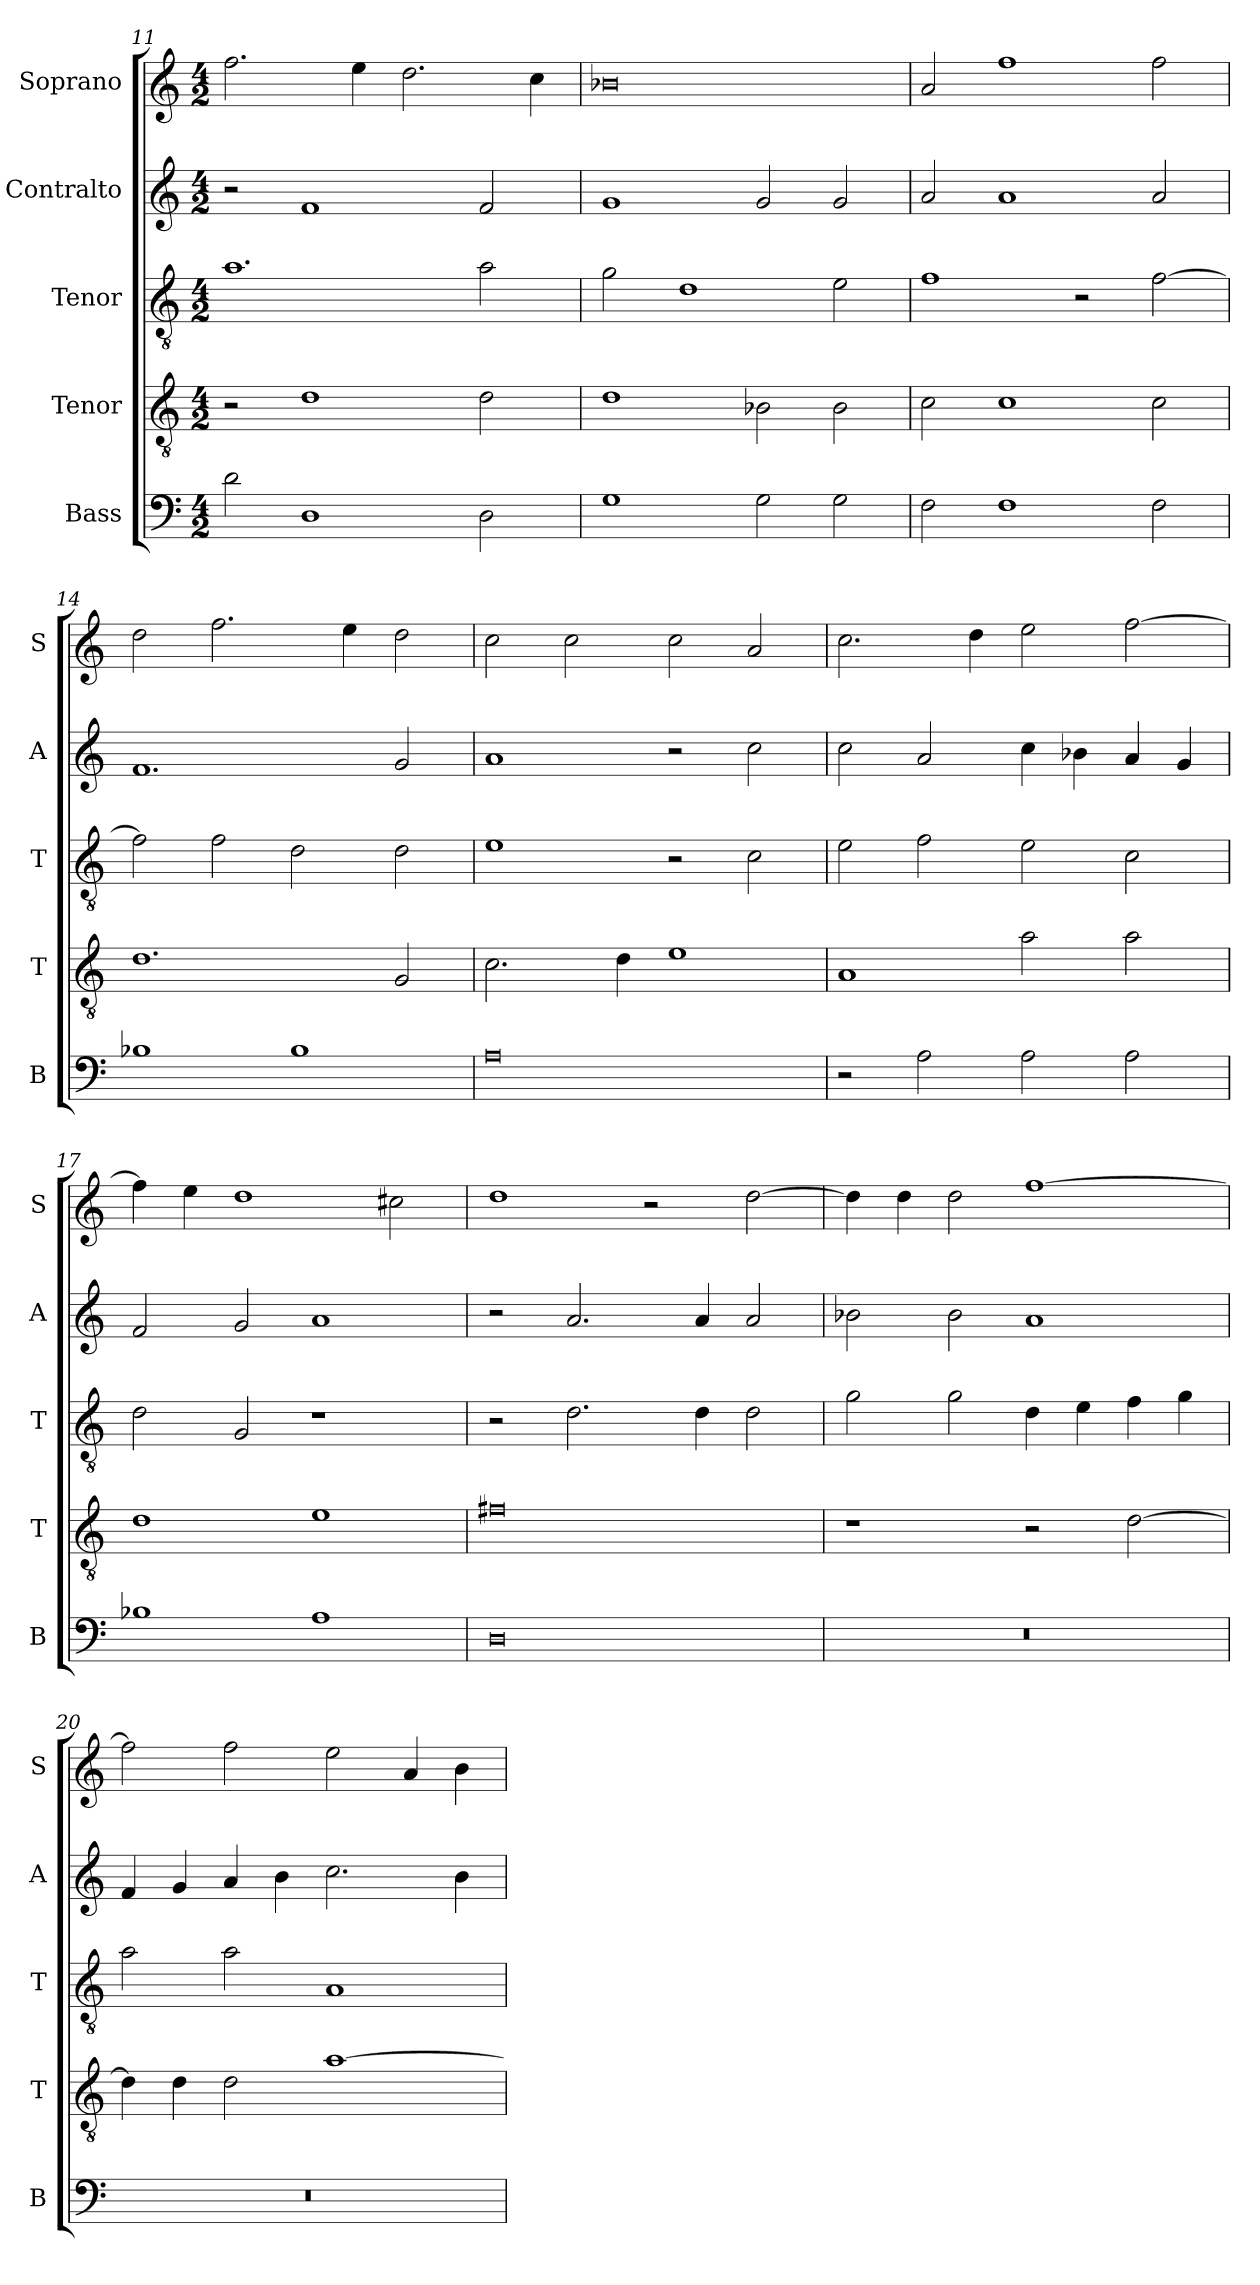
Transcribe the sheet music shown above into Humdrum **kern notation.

**kern	**kern	**kern	**kern	**kern
*part5	*part4	*part3	*part2	*part1
*staff5	*staff4	*staff3	*staff2	*staff1
*I"Bass	*I"Tenor	*I"Tenor	*I"Contralto	*I"Soprano
*I'B	*I'T	*I'T	*I'A	*I'S
*clefF4	*clefGv2	*clefGv2	*clefG2	*clefG2
*k[]	*k[]	*k[]	*k[]	*k[]
*D:dor	*D:dor	*D:dor	*D:dor	*D:dor
*M4/2	*M4/2	*M4/2	*M4/2	*M4/2
=11	=11	=11	=11	=11
2d	2r	1.a	2r	2.ff
1D	1d	.	1f	.
.	.	.	.	4ee
.	.	.	.	2.dd
2D	2d	2a	2f	.
.	.	.	.	4cc
=12	=12	=12	=12	=12
1G	1d	2g	1g	0b-X
.	.	1d	.	.
2G	2B-X	.	2g	.
2G	2B-	2e	2g	.
=13	=13	=13	=13	=13
2F	2c	1f	2a	2a
1F	1c	.	1a	1ff
.	.	2r	.	.
2F	2c	[2f	2a	2ff
=14	=14	=14	=14	=14
1B-X	1.d	2f]	1.f	2dd
.	.	2f	.	2.ff
1B-	.	2d	.	.
.	.	.	.	4ee
.	2G	2d	2g	2dd
=15	=15	=15	=15	=15
0A	2.c	1e	1a	2cc
.	.	.	.	2cc
.	4d	.	.	.
.	1e	2r	2r	2cc
.	.	2c	2cc	2a
=16	=16	=16	=16	=16
2r	1A	2e	2cc	2.cc
2A	.	2f	2a	.
.	.	.	.	4dd
2A	2a	2e	4cc	2ee
.	.	.	4b-X	.
2A	2a	2c	4a	[2ff
.	.	.	4g	.
=17	=17	=17	=17	=17
1B-X	1d	2d	2f	4ff]
.	.	.	.	4ee
.	.	2G	2g	1dd
1A	1e	1r	1a	.
.	.	.	.	2cc#X
=18	=18	=18	=18	=18
0D	0f#X	2r	2r	1dd
.	.	2.d	2.a	.
.	.	.	.	2r
.	.	4d	4a	.
.	.	2d	2a	[2dd
=19	=19	=19	=19	=19
0r	1r	2g	2b-X	4dd]
.	.	.	.	4dd
.	.	2g	2b-	2dd
.	2r	4d	1a	[1ff
.	.	4e	.	.
.	[2d	4f	.	.
.	.	4g	.	.
=20	=20	=20	=20	=20
0r	4d]	2a	4f	2ff]
.	4d	.	4g	.
.	2d	2a	4a	2ff
.	.	.	4b	.
.	[1a	1A	2.cc	2ee
.	.	.	.	4a
.	.	.	4b	4b
=	=	=	=	=
*-	*-	*-	*-	*-
